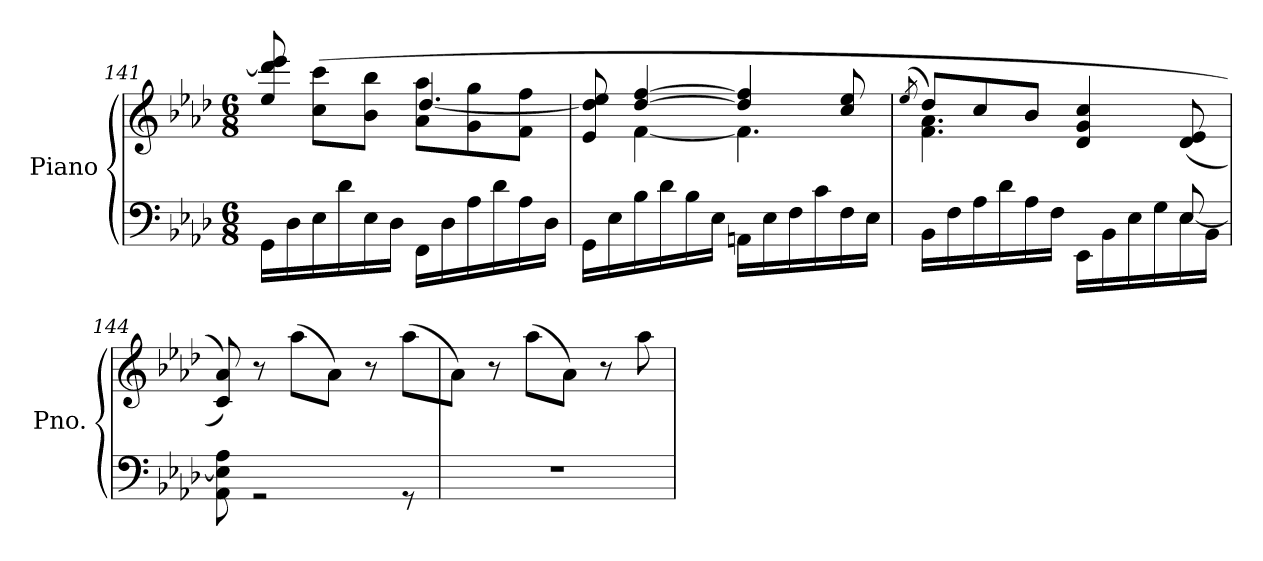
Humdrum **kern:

**kern	**kern
*part1	*part1
*staff2	*staff1
*I"Piano	*
*I'Pno.	*
*clefF4	*clefG2
*k[b-e-a-d-]	*k[b-e-a-d-]
*M6/8	*M6/8
=141	=141
*	*^
16GG\LL	8ee-/ 8ddd-/] 8eee-/	4.ryy
16D-\	.	.
16E-\	(>8cc\ 8ccc\L	.
16d-\	.	.
16E-\	8b-\ 8bb-\J	.
16D-\JJ	.	.
16FF\LL	8a-\ 8aa-\L	[4.dd-/
16D-\	.	.
16A-\	8g\ 8gg\	.
16d-\	.	.
16A-\	8f\ 8ff\J	.
16D-\JJ	.	.
=142	=142	=142
16GG\LL	8e-/ 8dd-/] 8ee-/	8ryy
16E-\	.	.
16B-\	[4dd-/ [4ff/	[4f\
16d-\	.	.
16B-\	.	.
16E-\JJ	.	.
16AAn\LL	4dd-/] 4ff/]	4.f\]
16E-\	.	.
16F\	.	.
16c\	.	.
16F\	8cc/ 8ee-/	.
16E-\JJ	.	.
!!LO:LB:g=z	!!
=143	=143	=143
.	(>8qee-/	.
*^	*	*
16BB-\LL	8ryy	8dd-/L)	4.f\ 4.a-\
16F\	.	.	.
*v	*v	*	*
16A-\	8cc/	.
16d-\	.	.
16A-\	8b-/J	.
16F\JJ	.	.
16EE-\LL	4d-/ 4g/ 4cc/	4.ryy
16BB-\	.	.
16E-\	.	.
16G\	.	.
*^	*	*
16E-\	[8E-/	(8d-/ 8e-/	.
16BB-\JJ	.	.	.
*v	*v	*	*
*	*v	*v
=144	=144
8AA-\ 8E-\] 8A-\	8c/ 8a-/))
2rGG	8r
.	(8aa-\L
.	8a-\J)
.	8r
8rGG	(8aa-\L
=145	=145
2.r	8a-\J)
.	8r
.	(8aa-\L
.	8a-\J)
.	8r
.	8aa-\L
=	=
*-	*-
